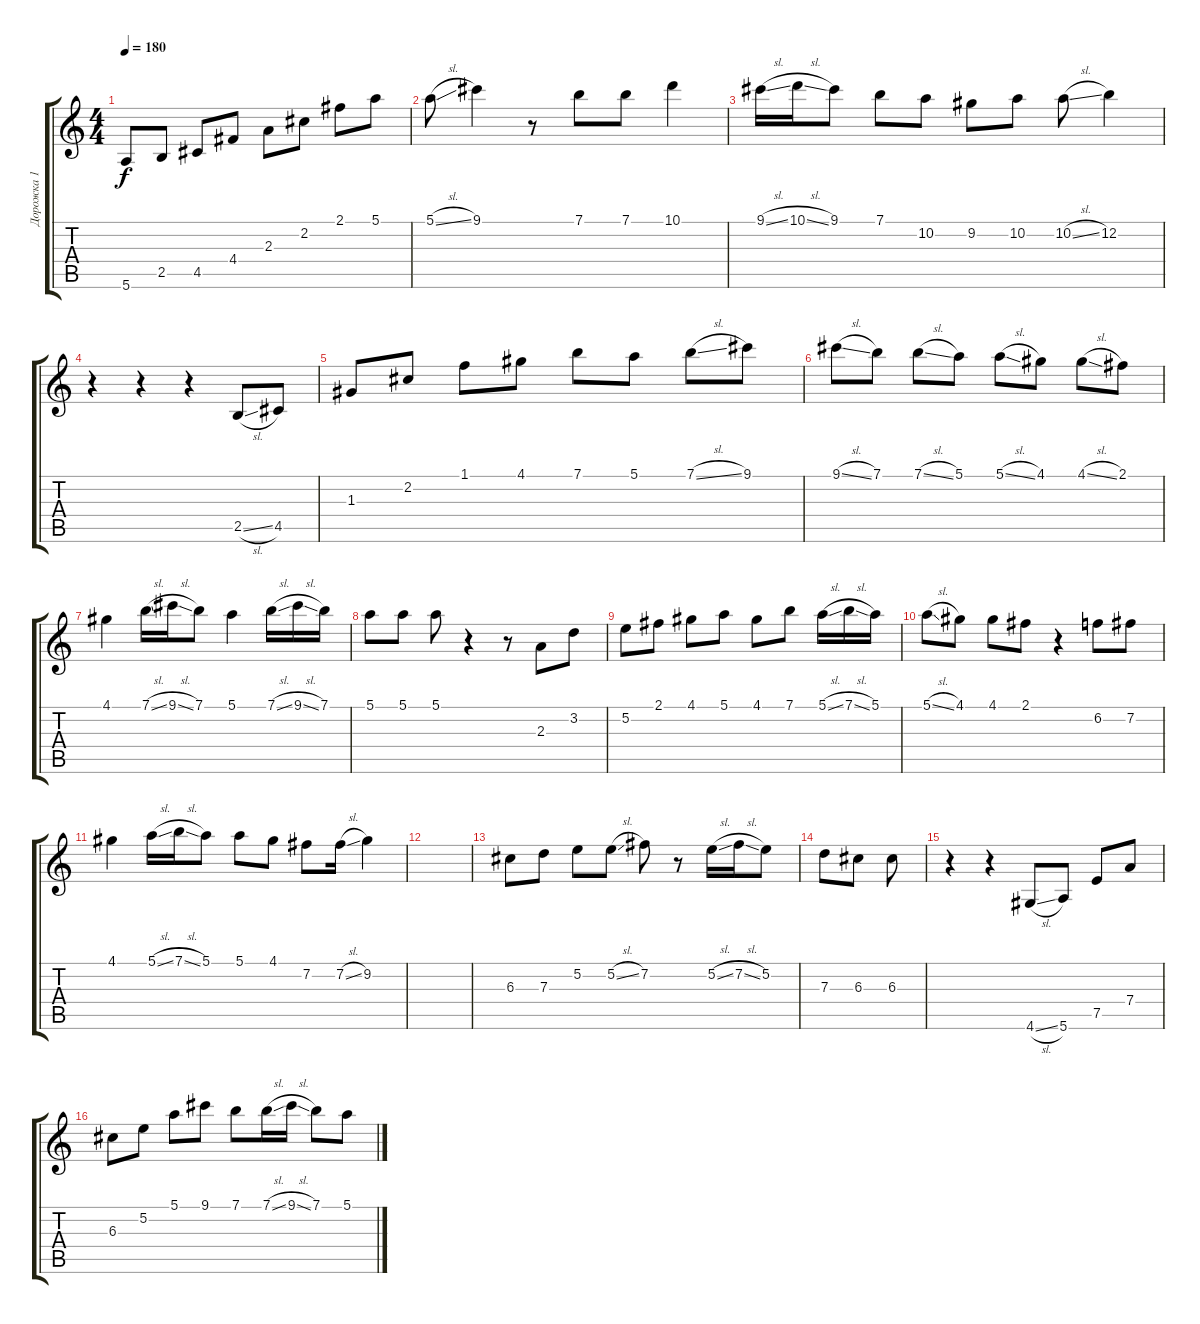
\track ("Дорожка 1" "Дорожка 1") {instrument acousticguitarsteel}
\staff {score tabs}
\tuning (E4 B3 G3 D3 A2 E2) {hide}
\ts (4 4)
\tempo 180
\clef g2
\ks c
5.6.8{dy f} 2.5.8 4.5.8 4.4.8 2.3.8 2.2.8 2.1.8 5.1.8 |
5.1{sl}.8 9.1.4 r.8 7.1.8 7.1.8 10.1.4 |
9.1{sl}.16 10.1{sl}.16 9.1.8 7.1.8 10.2.8 9.2.8 10.2.8 10.2{sl}.8 12.2.4 |
r.4 r.4 r.4 2.5{sl}.8 4.5.8 |
1.3.8 2.2.8 1.1.8 4.1.8 7.1.8 5.1.8 7.1{sl}.8 9.1.8 |
9.1{sl}.8 7.1.8 7.1{sl}.8 5.1.8 5.1{sl}.8 4.1.8 4.1{sl}.8 2.1.8 |
4.1.4 7.1{sl}.16 9.1{sl}.16 7.1.8 5.1.4 7.1{sl}.16 9.1{sl}.16 7.1.16 |
5.1.8 5.1.8 5.1.8 r.4 r.8 2.3.8 3.2.8 |
5.2.8 2.1.8 4.1.8 5.1.8 4.1.8 7.1.8 5.1{sl}.16 7.1{sl}.16 5.1.16 |
5.1{sl}.8 4.1.8 4.1.8 2.1.8 r.4 6.2.8 7.2.8 |
4.1.4 5.1{sl}.16 7.1{sl}.16 5.1.8 5.1.8 4.1.8 7.2.8 7.2{sl}.16 9.2.4 |
|
6.3.8 7.3.8 5.2.8 5.2{sl}.8 7.2.8 r.8 5.2{sl}.16 7.2{sl}.16 5.2.8 |
7.3.8 6.3.8 6.3.8 |
r.4 r.4 4.6{sl}.8 5.6.8 7.5.8 7.4.8 |
6.3.8 5.2.8 5.1.8 9.1.8 7.1.8 7.1{sl}.16 9.1{sl}.16 7.1.8 5.1.8
